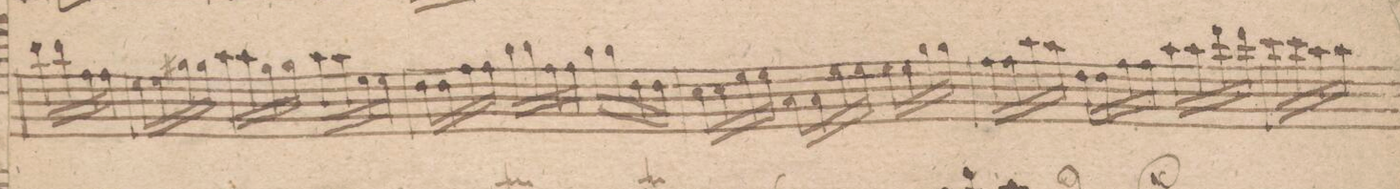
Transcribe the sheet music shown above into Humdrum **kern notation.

**kern	**dynam
*I"Violino Primo	*
*clefG2	*
*k[f#c#]	*
*M3/4	*
16bb\LL	.
16bb\	.
16ff#\	.
16ff#\JJ	.
=170	=170
16ee\LL	.
16ee\	.
16gg#X\	.
16gg#\JJ	.
16aa\LL	.
16aa\	.
16gg#\	.
16gg#\JJ	.
16aa\LL	.
16aa\	.
16ee\	.
16ee\JJ	.
=171	=171
16dd\LL	.
16dd\	.
16ff#\	.
16ff#\JJ	.
16gg\LL	.
16gg\	.
16ff#\	.
16ff#\JJ	.
16gg\LL	.
16gg\	.
16dd\	.
16dd\JJ	.
=172	=172
16cc#\LL	.
16cc#\	.
16ee\	.
16ee\JJ	.
16a\LL	.
16a\	.
16ee\	.
16ee\JJ	.
16ee\LL	.
16ee\	.
16gg\	.
16gg\JJ	.
=173	=173
16ff#\LL	.
16ff#\	.
16aa\	.
16aa\JJ	.
16dd\LL	.
16dd\	.
16ff#\	.
16ff#\JJ	.
16aa\LL	.
16aa\	.
16ddd\	.
16ddd\JJ	.
=174	=174
16ccc#\LL	.
16ccc#\	.
16aa\	.
16aa\JJ	.
*-	*-
